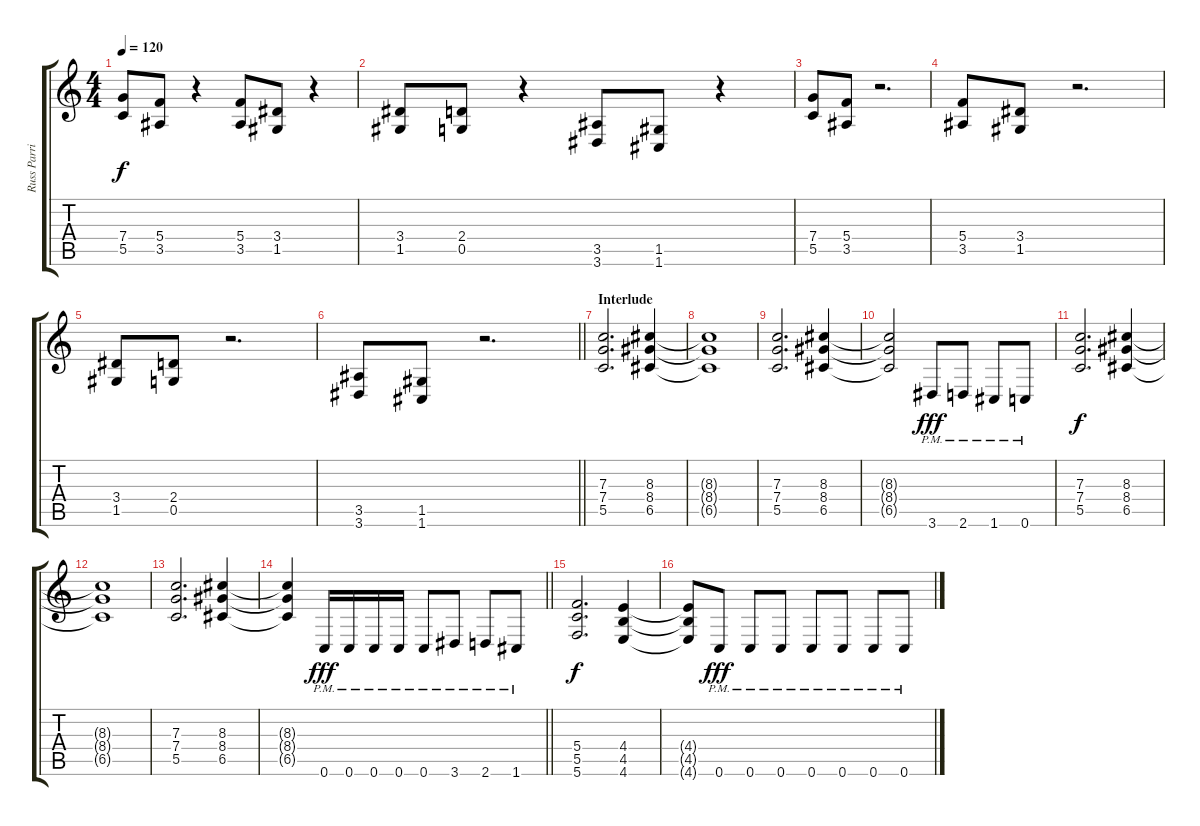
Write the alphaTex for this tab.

\track ("Russ Parrish" "Russ Parri") {instrument distortionguitar}
\staff {score tabs}
\tuning (D4 A3 F3 C3 G2 C2) {hide}
\ts (4 4)
\tempo 120
\clef g2
\ks c
(7.4 5.5).8{dy f} (5.4 3.5).8 r.4 (5.4 3.5).8 (3.4 1.5).8 r.4 |
(3.4 1.5).8 (2.4 0.5).8 r.4 (3.5 3.6).8 (1.5 1.6).8 r.4 |
(7.4 5.5).8 (5.4 3.5).8 r.2{d} |
(5.4 3.5).8 (3.4 1.5).8 r.2{d} |
(3.4 1.5).8 (2.4 0.5).8 r.2{d} |
\barLineRight lightlight
(3.5 3.6).8 (1.5 1.6).8 r.2{d} |
\section ("" "Interlude")
(7.3 7.4 5.5).2{d} (8.3 8.4 6.5).4 |
(8.3{t} 8.4{t} 6.5{t}).1 |
(7.3 7.4 5.5).2{d} (8.3 8.4 6.5).4 |
(8.3{t} 8.4{t} 6.5{t}).2 3.6{pm}.8{dy fff} 2.6{pm}.8 1.6{pm}.8 0.6{pm}.8 |
(7.3 7.4 5.5).2{d dy f} (8.3 8.4 6.5).4 |
(8.3{t} 8.4{t} 6.5{t}).1 |
(7.3 7.4 5.5).2{d} (8.3 8.4 6.5).4 |
\barLineRight lightlight
(8.3{t} 8.4{t} 6.5{t}).4 0.6{pm}.16{dy fff} 0.6{pm}.16 0.6{pm}.16 0.6{pm}.16 0.6{pm}.8 3.6{pm}.8 2.6{pm}.8 1.6{pm}.8 |
(5.4 5.5 5.6).2{d dy f} (4.4 4.5 4.6).4 |
(4.4{t} 4.5{t} 4.6{t}).8 0.6{pm}.8{dy fff} 0.6{pm}.8 0.6{pm}.8 0.6{pm}.8 0.6{pm}.8 0.6{pm}.8 0.6{pm}.8
